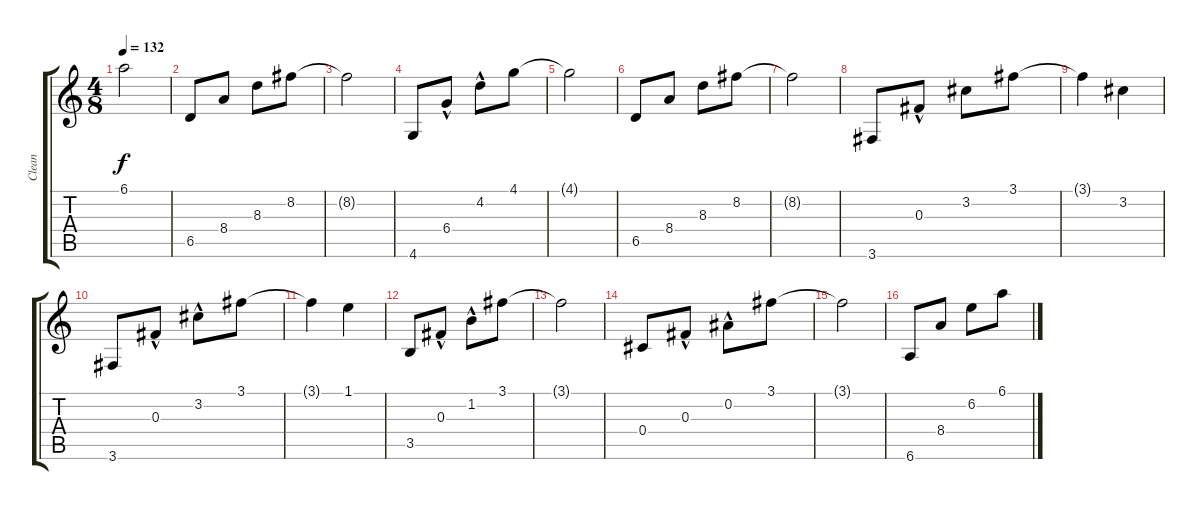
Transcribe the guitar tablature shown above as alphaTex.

\track ("Clean" "Clean") {instrument electricguitarclean}
\staff {score tabs}
\tuning (Eb4 Bb3 Gb3 Db3 Ab2 Eb2) {hide}
\ts (4 8)
\tempo 132
\clef g2
\ks c
6.1{t}.2{dy f} |
6.5.8 8.4.8 8.3.8 8.2.8 |
8.2{t}.2 |
4.6.8 6.4{hac}.8 4.2{hac}.8 4.1.8 |
4.1{t}.2 |
6.5.8 8.4.8 8.3.8 8.2.8 |
8.2{t}.2 |
3.6.8 0.3{hac}.8 3.2.8 3.1.8 |
3.1{t}.4 3.2.4 |
3.6.8 0.3{hac}.8 3.2{hac}.8 3.1.8 |
3.1{t}.4 1.1.4 |
3.5.8 0.3{hac}.8 1.2{hac}.8 3.1.8 |
3.1{t}.2 |
0.4.8 0.3{hac}.8 0.2{hac}.8 3.1.8 |
3.1{t}.2 |
6.6.8 8.4.8 6.2.8 6.1.8
